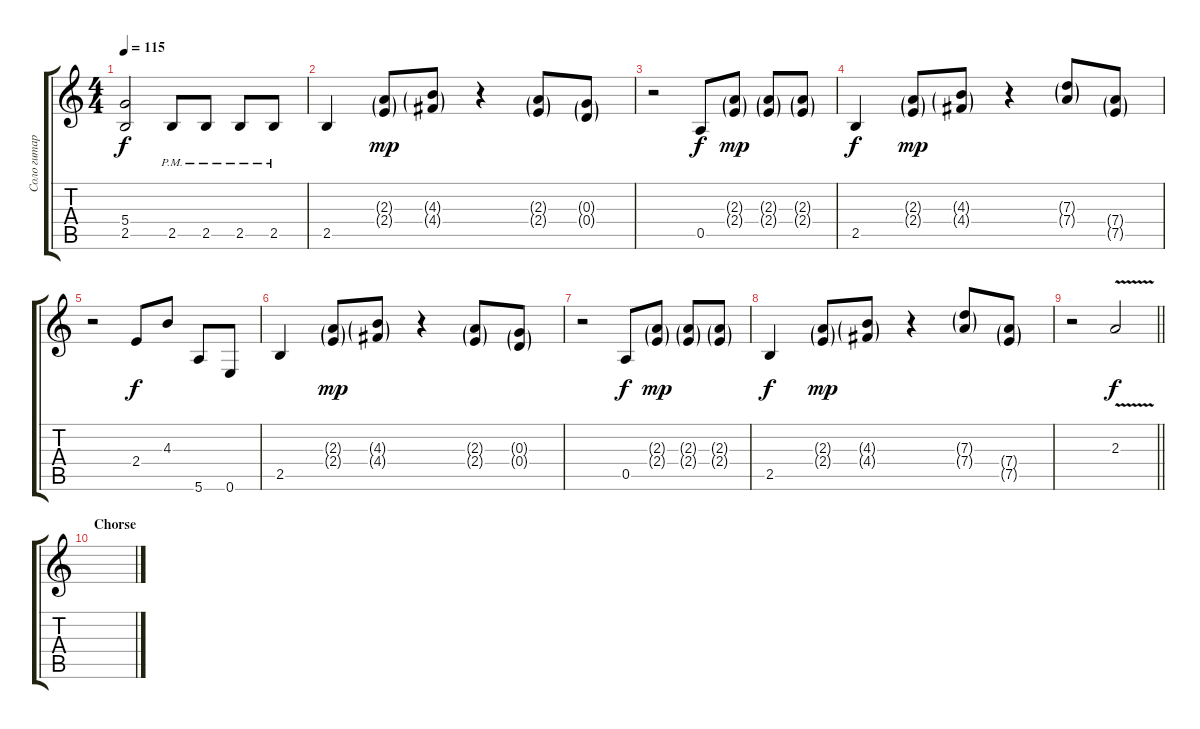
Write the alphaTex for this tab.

\track ("Соло гитара" "Соло гитар") {instrument overdrivenguitar}
\staff {score tabs}
\tuning (E4 B3 G3 D3 A2 E2) {hide}
\ts (4 4)
\tempo 115
\clef g2
\ks c
(5.4 2.5).2{dy f} 2.5{pm}.8 2.5{pm}.8 2.5{pm}.8 2.5{pm}.8 |
2.5.4 (2.3{g} 2.4{g}).8{dy mp} (4.3{g} 4.4{g}).8 r.4 (2.3{g} 2.4{g}).8 (0.3{g} 0.4{g}).8 |
r.2 0.5.8{dy f} (2.3{g} 2.4{g}).8{dy mp} (2.3{g} 2.4{g}).8 (2.3{g} 2.4{g}).8 |
2.5.4{dy f} (2.3{g} 2.4{g}).8{dy mp} (4.3{g} 4.4{g}).8 r.4 (7.3{g} 7.4{g}).8 (7.4{g} 7.5{g}).8 |
r.2 2.4.8{dy f} 4.3.8 5.6.8 0.6.8 |
2.5.4 (2.3{g} 2.4{g}).8{dy mp} (4.3{g} 4.4{g}).8 r.4 (2.3{g} 2.4{g}).8 (0.3{g} 0.4{g}).8 |
r.2 0.5.8{dy f} (2.3{g} 2.4{g}).8{dy mp} (2.3{g} 2.4{g}).8 (2.3{g} 2.4{g}).8 |
2.5.4{dy f} (2.3{g} 2.4{g}).8{dy mp} (4.3{g} 4.4{g}).8 r.4 (7.3{g} 7.4{g}).8 (7.4{g} 7.5{g}).8 |
\barLineRight lightlight
r.2 2.3{v}.2{dy f} |
\section ("" "Chorse")
